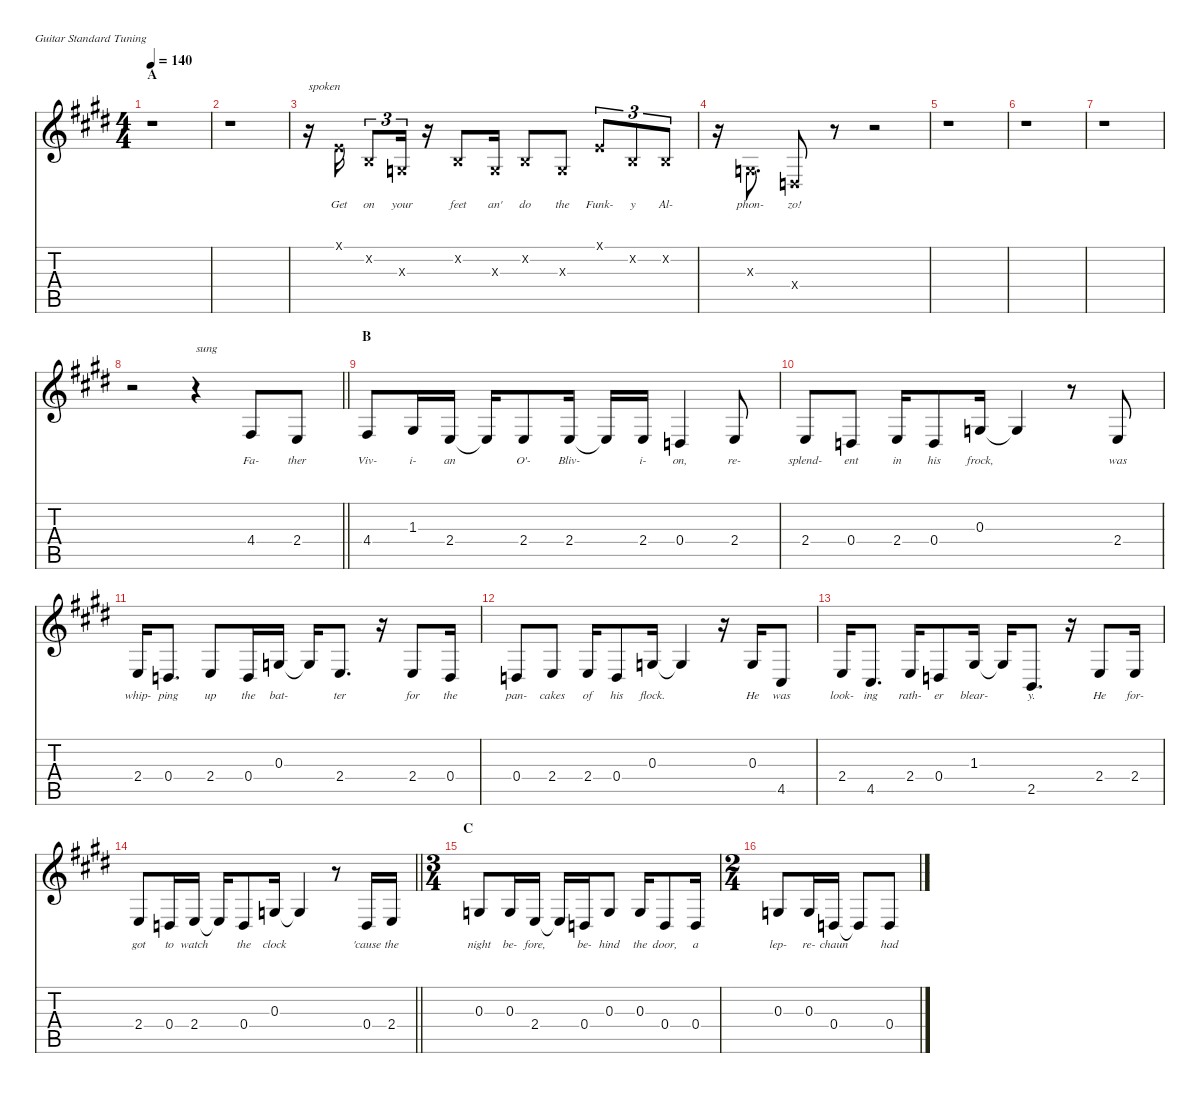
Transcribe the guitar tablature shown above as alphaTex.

\defaultSystemsLayout 4
\hideDynamics
\bracketExtendMode nobrackets
\singleTrackTrackNamePolicy hidden
\multiTrackTrackNamePolicy hidden
\firstSystemTrackNameMode fullname
\firstSystemTrackNameOrientation horizontal
\otherSystemsTrackNameOrientation horizontal
\track ("Vocals" "led.synth.") {instrument lead6voice}
\staff {score tabs}
\tuning (E4 B3 G3 D3 A2 E2)
\ts (4 4)
\section ("" "A")
\tempo 140
\clef g2
\ks e
r.1{dy f instrument lead6voice beam Down} |
r.1{beam Down} |
r.16{txt "spoken" beam Down} 0.1{x acc forcenatural}.16{lyrics (0 "Get") lyrics (1 "") lyrics (2 "") lyrics (3 "") lyrics (4 "") beam Up} 0.2{x acc forcenatural}.8{tu (3 2) lyrics (0 "on") lyrics (1 "") lyrics (2 "") lyrics (3 "") lyrics (4 "") beam Up} 0.3{x acc forcenatural}.16{tu (3 2) lyrics (0 "your") lyrics (1 "") lyrics (2 "") lyrics (3 "") lyrics (4 "") beam Up} r.16{beam Up} 0.2{x acc forcenatural}.8{lyrics (0 "feet") lyrics (1 "") lyrics (2 "") lyrics (3 "") lyrics (4 "") beam Up} 0.3{x acc forcenatural}.16{lyrics (0 "an'") lyrics (1 "") lyrics (2 "") lyrics (3 "") lyrics (4 "") beam Up} 0.2{x acc forcenatural}.8{lyrics (0 "do") lyrics (1 "") lyrics (2 "") lyrics (3 "") lyrics (4 "") beam Up} 0.3{x acc forcenatural}.8{lyrics (0 "the") lyrics (1 "") lyrics (2 "") lyrics (3 "") lyrics (4 "") beam Up} 0.1{x acc forcenatural}.8{tu (3 2) lyrics (0 "Funk-") lyrics (1 "") lyrics (2 "") lyrics (3 "") lyrics (4 "") beam Up} 0.2{x acc forcenatural}.8{tu (3 2) lyrics (0 "y") lyrics (1 "") lyrics (2 "") lyrics (3 "") lyrics (4 "") beam Up} 0.2{x acc forcenatural}.8{tu (3 2) lyrics (0 "Al-") lyrics (1 "") lyrics (2 "") lyrics (3 "") lyrics (4 "") beam Up} |
r.16{beam Down} 0.3{x acc forcenatural}.8{d lyrics (0 "phon-") lyrics (1 "") lyrics (2 "") lyrics (3 "") lyrics (4 "") beam Up} 0.4{x acc forcenatural}.8{lyrics (0 "zo!") lyrics (1 "") lyrics (2 "") lyrics (3 "") lyrics (4 "") beam Up} r.8{beam Up} r.2{beam Up} |
r.1{beam Down} |
r.1{beam Down} |
r.1{beam Down} |
\barLineRight lightlight
r.2{beam Down} r.4{txt "sung" beam Down} 4.4{acc #}.8{lyrics (0 "Fa-") lyrics (1 "") lyrics (2 "") lyrics (3 "") lyrics (4 "") dy fff beam Up} 2.4{acc forcenatural}.8{lyrics (0 "ther") lyrics (1 "") lyrics (2 "") lyrics (3 "") lyrics (4 "") beam Up} |
\section ("" "B")
4.4{acc #}.8{lyrics (0 "Viv-") lyrics (1 "") lyrics (2 "") lyrics (3 "") lyrics (4 "") beam Up} 1.3{acc #}.16{lyrics (0 "i-") lyrics (1 "") lyrics (2 "") lyrics (3 "") lyrics (4 "") beam Up} 2.4{acc forcenatural}.16{lyrics (0 "an") lyrics (1 "") lyrics (2 "") lyrics (3 "") lyrics (4 "") beam Up} 2.4{t acc forcenatural}.16{dy f beam Up} 2.4{acc forcenatural}.8{lyrics (0 "O'-") lyrics (1 "") lyrics (2 "") lyrics (3 "") lyrics (4 "") dy fff beam Up} 2.4{acc forcenatural}.16{lyrics (0 "Bliv-") lyrics (1 "") lyrics (2 "") lyrics (3 "") lyrics (4 "") beam Up} 2.4{t acc forcenatural}.16{dy f beam Up} 2.4{acc forcenatural}.16{lyrics (0 "i-") lyrics (1 "") lyrics (2 "") lyrics (3 "") lyrics (4 "") dy fff beam Up} 0.4{acc forcenatural}.4{lyrics (0 "on,") lyrics (1 "") lyrics (2 "") lyrics (3 "") lyrics (4 "") beam Up} 2.4{acc forcenatural}.8{lyrics (0 "re-") lyrics (1 "") lyrics (2 "") lyrics (3 "") lyrics (4 "") beam Up} |
2.4{acc forcenatural}.8{lyrics (0 "splend-") lyrics (1 "") lyrics (2 "") lyrics (3 "") lyrics (4 "") beam Up} 0.4{acc forcenatural}.8{lyrics (0 "ent") lyrics (1 "") lyrics (2 "") lyrics (3 "") lyrics (4 "") beam Up} 2.4{acc forcenatural}.16{lyrics (0 "in") lyrics (1 "") lyrics (2 "") lyrics (3 "") lyrics (4 "") beam Up} 0.4{acc forcenatural}.8{lyrics (0 "his") lyrics (1 "") lyrics (2 "") lyrics (3 "") lyrics (4 "") beam Up} 0.3{acc forcenatural}.16{lyrics (0 "frock,") lyrics (1 "") lyrics (2 "") lyrics (3 "") lyrics (4 "") beam Up} 0.3{t acc forcenatural}.4{dy f beam Up} r.8{beam Up} 2.4{acc forcenatural}.8{lyrics (0 "was") lyrics (1 "") lyrics (2 "") lyrics (3 "") lyrics (4 "") dy fff beam Up} |
2.4{acc forcenatural}.16{lyrics (0 "whip-") lyrics (1 "") lyrics (2 "") lyrics (3 "") lyrics (4 "") beam Up} 0.4{acc forcenatural}.8{d lyrics (0 "ping") lyrics (1 "") lyrics (2 "") lyrics (3 "") lyrics (4 "") beam Up} 2.4{acc forcenatural}.8{lyrics (0 "up") lyrics (1 "") lyrics (2 "") lyrics (3 "") lyrics (4 "") beam Up} 0.4{acc forcenatural}.16{lyrics (0 "the") lyrics (1 "") lyrics (2 "") lyrics (3 "") lyrics (4 "") beam Up} 0.3{acc forcenatural}.16{lyrics (0 "bat-") lyrics (1 "") lyrics (2 "") lyrics (3 "") lyrics (4 "") beam Up} 0.3{t acc forcenatural}.16{dy f beam Up} 2.4{acc forcenatural}.8{d lyrics (0 "ter") lyrics (1 "") lyrics (2 "") lyrics (3 "") lyrics (4 "") dy fff beam Up} r.16{beam Up} 2.4{acc forcenatural}.8{lyrics (0 "for") lyrics (1 "") lyrics (2 "") lyrics (3 "") lyrics (4 "") beam Up} 0.4{acc forcenatural}.16{lyrics (0 "the") lyrics (1 "") lyrics (2 "") lyrics (3 "") lyrics (4 "") beam Up} |
0.4{acc forcenatural}.8{lyrics (0 "pan-") lyrics (1 "") lyrics (2 "") lyrics (3 "") lyrics (4 "") beam Up} 2.4{acc forcenatural}.8{lyrics (0 "cakes") lyrics (1 "") lyrics (2 "") lyrics (3 "") lyrics (4 "") beam Up} 2.4{acc forcenatural}.16{lyrics (0 "of") lyrics (1 "") lyrics (2 "") lyrics (3 "") lyrics (4 "") beam Up} 0.4{acc forcenatural}.8{lyrics (0 "his") lyrics (1 "") lyrics (2 "") lyrics (3 "") lyrics (4 "") beam Up} 0.3{acc forcenatural}.16{lyrics (0 "flock.") lyrics (1 "") lyrics (2 "") lyrics (3 "") lyrics (4 "") beam Up} 0.3{t acc forcenatural}.4{dy f beam Up} r.16{beam Up} 0.3{acc forcenatural}.16{lyrics (0 "He") lyrics (1 "") lyrics (2 "") lyrics (3 "") lyrics (4 "") dy fff beam Up} 4.5{acc #}.8{lyrics (0 "was") lyrics (1 "") lyrics (2 "") lyrics (3 "") lyrics (4 "") beam Up} |
2.4{acc forcenatural}.16{lyrics (0 "look-") lyrics (1 "") lyrics (2 "") lyrics (3 "") lyrics (4 "") beam Up} 4.5{acc #}.8{d lyrics (0 "ing") lyrics (1 "") lyrics (2 "") lyrics (3 "") lyrics (4 "") beam Up} 2.4{acc forcenatural}.16{lyrics (0 "rath-") lyrics (1 "") lyrics (2 "") lyrics (3 "") lyrics (4 "") beam Up} 0.4{acc forcenatural}.8{lyrics (0 "er") lyrics (1 "") lyrics (2 "") lyrics (3 "") lyrics (4 "") beam Up} 1.3{acc #}.16{lyrics (0 "blear-") lyrics (1 "") lyrics (2 "") lyrics (3 "") lyrics (4 "") beam Up} 1.3{t acc #}.16{dy f beam Up} 2.5{acc forcenatural}.8{d lyrics (0 "y.") lyrics (1 "") lyrics (2 "") lyrics (3 "") lyrics (4 "") dy fff beam Up} r.16{beam Up} 2.4{acc forcenatural}.8{lyrics (0 "He") lyrics (1 "") lyrics (2 "") lyrics (3 "") lyrics (4 "") beam Up} 2.4{acc forcenatural}.16{lyrics (0 "for-") lyrics (1 "") lyrics (2 "") lyrics (3 "") lyrics (4 "") beam Up} |
\barLineRight lightlight
2.4{acc forcenatural}.8{lyrics (0 "got") lyrics (1 "") lyrics (2 "") lyrics (3 "") lyrics (4 "") beam Up} 0.4{acc forcenatural}.16{lyrics (0 "to") lyrics (1 "") lyrics (2 "") lyrics (3 "") lyrics (4 "") beam Up} 2.4{acc forcenatural}.16{lyrics (0 "watch") lyrics (1 "") lyrics (2 "") lyrics (3 "") lyrics (4 "") beam Up} 2.4{t acc forcenatural}.16{dy f beam Up} 0.4{acc forcenatural}.8{lyrics (0 "the") lyrics (1 "") lyrics (2 "") lyrics (3 "") lyrics (4 "") dy fff beam Up} 0.3{acc forcenatural}.16{lyrics (0 "clock") lyrics (1 "") lyrics (2 "") lyrics (3 "") lyrics (4 "") beam Up} 0.3{t acc forcenatural}.4{dy f beam Up} r.8{beam Up} 0.4{acc forcenatural}.16{lyrics (0 "'cause") lyrics (1 "") lyrics (2 "") lyrics (3 "") lyrics (4 "") dy fff beam Up} 2.4{acc forcenatural}.16{lyrics (0 "the") lyrics (1 "") lyrics (2 "") lyrics (3 "") lyrics (4 "") beam Up} |
\ts (3 4)
\section ("" "C")
0.3{acc forcenatural}.8{lyrics (0 "night") lyrics (1 "") lyrics (2 "") lyrics (3 "") lyrics (4 "") beam Up} 0.3{acc forcenatural}.16{lyrics (0 "be-") lyrics (1 "") lyrics (2 "") lyrics (3 "") lyrics (4 "") beam Up} 2.4{acc forcenatural}.16{lyrics (0 "fore,") lyrics (1 "") lyrics (2 "") lyrics (3 "") lyrics (4 "") beam Up} 2.4{t acc forcenatural}.16{dy f beam Up} 0.4{acc forcenatural}.16{lyrics (0 "be-") lyrics (1 "") lyrics (2 "") lyrics (3 "") lyrics (4 "") dy fff beam Up} 0.3{acc forcenatural}.8{lyrics (0 "hind") lyrics (1 "") lyrics (2 "") lyrics (3 "") lyrics (4 "") beam Up} 0.3{acc forcenatural}.16{lyrics (0 "the") lyrics (1 "") lyrics (2 "") lyrics (3 "") lyrics (4 "") beam Up} 0.4{acc forcenatural}.8{lyrics (0 "door,") lyrics (1 "") lyrics (2 "") lyrics (3 "") lyrics (4 "") beam Up} 0.4{acc forcenatural}.16{lyrics (0 "a") lyrics (1 "") lyrics (2 "") lyrics (3 "") lyrics (4 "") beam Up} |
\ts (2 4)
0.3{acc forcenatural}.8{lyrics (0 "lep-") lyrics (1 "") lyrics (2 "") lyrics (3 "") lyrics (4 "") beam Up} 0.3{acc forcenatural}.16{lyrics (0 "re-") lyrics (1 "") lyrics (2 "") lyrics (3 "") lyrics (4 "") beam Up} 0.4{acc forcenatural}.16{lyrics (0 "chaun") lyrics (1 "") lyrics (2 "") lyrics (3 "") lyrics (4 "") beam Up} 0.4{t acc forcenatural}.8{dy f beam Up} 0.4{acc forcenatural}.8{lyrics (0 "had") lyrics (1 "") lyrics (2 "") lyrics (3 "") lyrics (4 "") dy fff beam Up}
